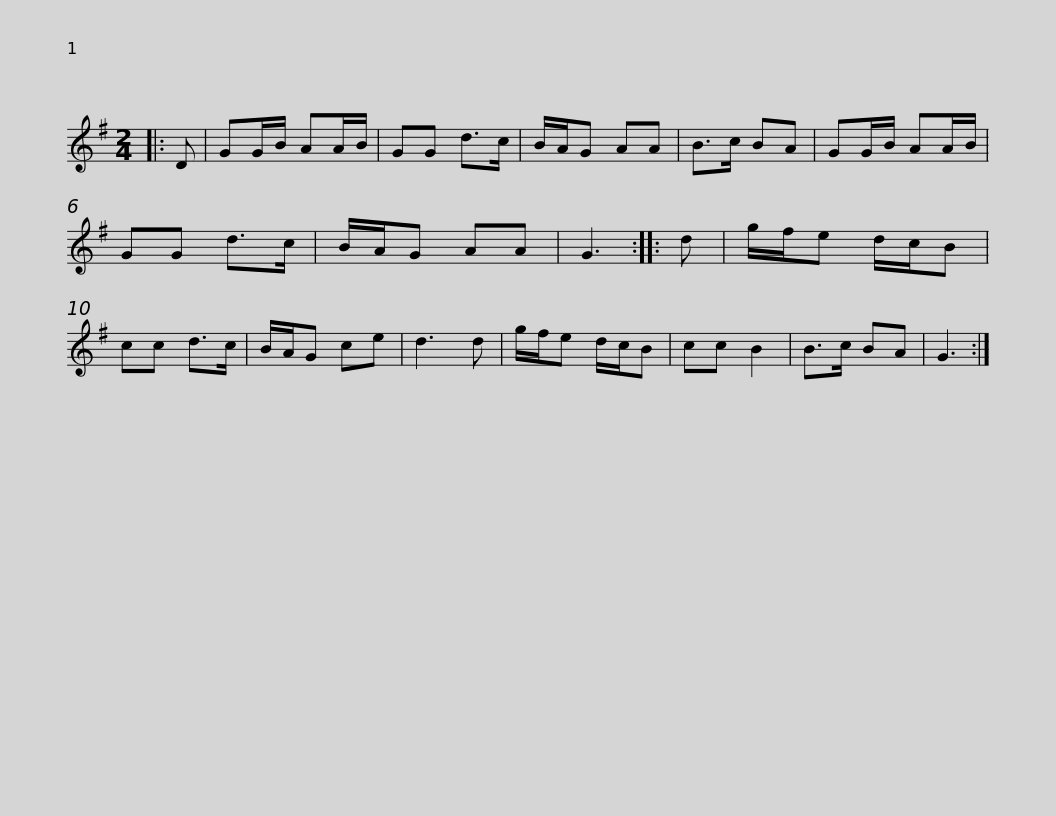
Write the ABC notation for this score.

X:1
L:1/8
M:2/4
I:linebreak $
K:G
V:1 treble
V:1
|: D | GG/B/ AA/B/ | GG d>c | B/A/G AA | B>c BA | %5
 GG/B/ AA/B/ | GG d>c | B/A/G AA | G3 :: d |$ %10
 g/f/e d/c/B | cc d>c | B/A/G ce | d3 d | g/f/e d/c/B | %15
 cc B2 | B>c BA | G3 :| %18
